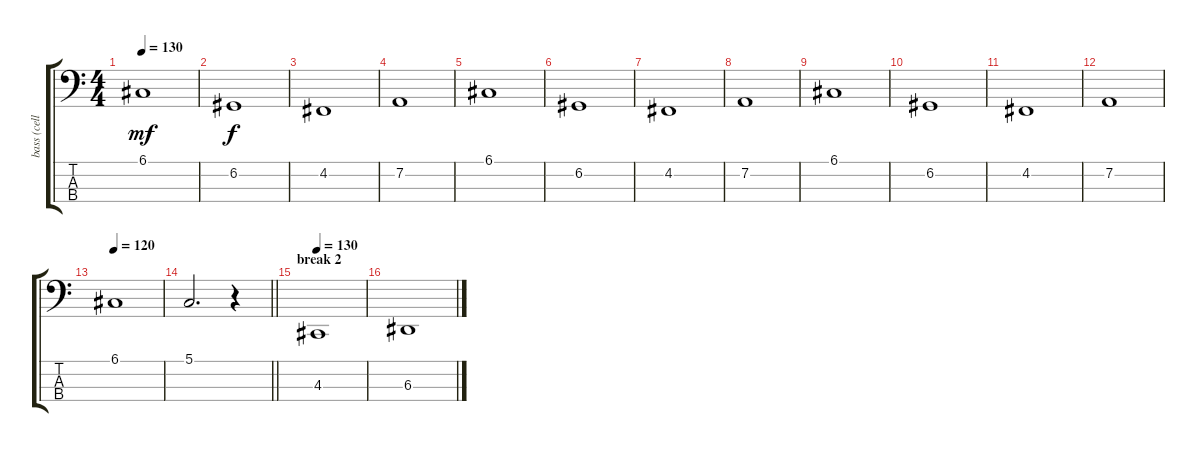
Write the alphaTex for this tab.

\track ("bass (cello)" "bass (cell") {instrument cello}
\staff {score tabs}
\tuning (G2 D2 A1 D1) {hide}
\ts (4 4)
\tempo 130
\clef f4
\ks c
6.1.1{dy mf} |
6.2.1{dy f} |
4.2.1 |
7.2.1 |
6.1.1 |
6.2.1 |
4.2.1 |
7.2.1 |
6.1.1 |
6.2.1 |
4.2.1 |
7.2.1 |
\tempo 120
6.1.1 |
\barLineRight lightlight
5.1.2{d} r.4 |
\section ("" "break 2")
\tempo 130
4.3.1 |
6.3.1
